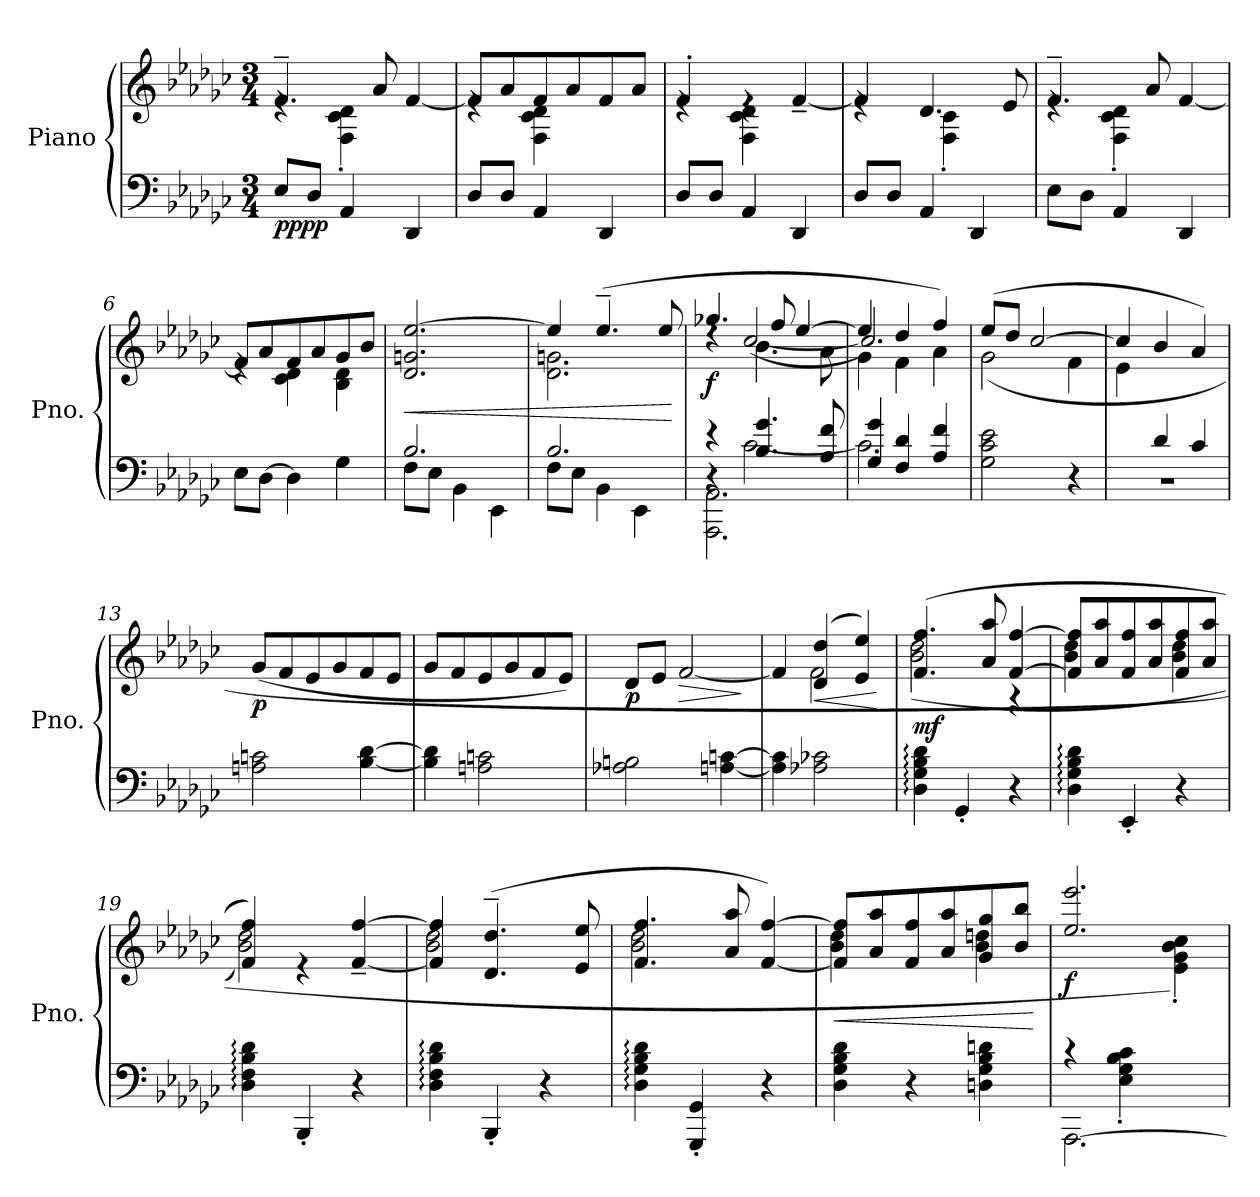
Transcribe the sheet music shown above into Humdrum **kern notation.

**kern	**kern	**dynam
*part1	*part1	*part1
*staff2	*staff1	*staff1/2
*I"Piano	*	*
*I'Pno.	*	*
*clefF4	*clefG2	*
*k[b-e-a-d-g-c-]	*k[b-e-a-d-g-c-]	*
*M3/4	*M3/4	*
=1	=1	=1
*	*^	*
!	!	!	!LO:DY:b=2
!	!	!	!LO:DY:n=1:b
8E-/L	4.f~/	4re	pp pp
8D-/J	.	.	.
4AA-/	.	4F\' 4c-\' 4d-\'	.
.	8a-/	.	.
4DD-/	[4f/	4ryy	.
=2	=2	=2	=2
8D-/L	8f/L]	4re	.
8D-/J	8a-/	.	.
4AA-/	8f/	4F\ 4c-\ 4d-\	.
.	8a-/	.	.
4DD-/	8f/	4ryy	.
.	8a-/J	.	.
=3	=3	=3	=3
8D-/L	4f'/	4re	.
8D-/J	.	.	.
4AA-/	4re	4F\ 4c-\ 4d-\	.
4DD-/	[4f~/	4ryy	.
=4	=4	=4	=4
8D-/L	4f/]	4re	.
8D-/J	.	.	.
4AA-/	4.d-/	4F\' 4c-\'	.
4DD-/	.	4ryy	.
.	8e-/	.	.
!!LO:LB:g=z	!!
=5	=5	=5	=5
8E-\L	4.f~/	4re	.
8D-\J	.	.	.
4AA-/	.	4F\' 4c-\' 4d-\'	.
.	8a-/	.	.
4DD-/	[4f/	4ryy	.
=6	=6	=6	=6
8E-\L	8f/L]	4re	.
[8D-\J	8a-/	.	.
4D-\]	8f/	4c-\ 4d-\	.
.	8a-/	.	.
4G-\	8g-/	4B-\ 4d-\	.
.	8b-/J	.	.
*	*v	*v	*
=7	=7	=7
*^	*	*
!	!	!	!LO:HP:b
2.B-/	8F\L	2.d-/ 2.gn/ [2.ee-/	<
.	8E-\J	.	.
.	4BB-\	.	.
.	4EE-\	.	.
=8	=8	=8	=8
*	*	*^	*
2.B-/	8F\L	4ee-/]	2.d-\ 2.gn\	.
.	8E-\J	.	.	.
.	4BB-\	(>4.ee-~/	.	.
.	4EE-\	.	.	.
.	.	8ee-/	.	.
*v	*v	*	*	*
*	*v	*v	*
.	.	[
=9	=9	=9
*^	*^	*
*	*^	*	*^	*
!	!	!	!	!	!	!LO:DY:b
2.AAA-\ 2.AA-\	4re	4r	4.gg-X/	4rdd	4ryy	f
.	[2c-\	4.B-/ 4.g-/	.	(>[2cc-/	4.b-\	.
.	.	.	8ff/	.	.	.
.	.	.	[4ee-/	.	.	.
.	.	8A-/ 8f/	.	.	8a-\	.
*	*v	*v	*	*	*	*
!!LO:LB:g=z	!!	!!
=10	=10	=10	=10	=10	=10
2.c-\]	4G-/ 4g-/	4ee-/]	2.cc-/])	4g-\	.
.	4F/ 4d-/	4dd-/	.	4f\	.
.	4A-/ 4f/	4ff/)	.	4a-\	.
*v	*v	*	*	*	*
*	*	*v	*v	*
=11	=11	=11	=11
2G-\ 2c-\ 2e-\	(>8ee-/L	(<2g-\	.
.	8dd-/J	.	.
.	[2cc-/	.	.
4r	.	4f\	.
=12	=12	=12	=12
*^	*	*	*
4ryy	2.r	4cc-/]	4e-\	.
4d-/	.	4b-/	2ryy	.
4c-/)	.	4a-/)	.	.
*v	*v	*	*	*
*	*v	*v	*
=13	=13	=13
!	!	!LO:DY:b
2An\ 2cn\	(>8g-/L	p
.	8f/	.
.	8e-/	.
.	8g-/	.
[4B-\ [4d-\	8f/	.
.	8e-/J	.
=14	=14	=14
4B-\] 4d-\]	8g-/L	.
.	8f/	.
2An\ 2cn\	8e-/	.
.	8g-/	.
.	8f/	.
.	8e-/J)	.
!!LO:LB:g=z
=15	=15	=15
!	!	!LO:DY:b
2A-X\ 2Bn\	8d-/L	p
.	8e-/J	.
!	!	!LO:HP:b
.	[2f/	>
[4An\ [4cn\	.	.
.	.	]
=16	=16	=16
*	*^	*
4A\] 4c\]	4f/]	4ryy	.
!	!	!	!LO:HP:b
2A-X\ 2c-X\	(>4d-/ 4dd-/	2f\	<
.	4e-/ 4ee-/)	.	.
*	*v	*v	*
.	.	[
=17	=17	=17
*	*^	*
!	!	!	!LO:DY:a=2
4D-\: 4G-\: 4B-\: 4d-\:	(>4.f/ 4.ff/	(<2b-\ 2dd-\	mf
4GG-'/	.	.	.
.	8a-/ 8aa-/	.	.
4r	[4f/ [4ff/	4r	.
=18	=18	=18	=18
4D-\: 4G-\: 4B-\: 4d-\:	8f/] 8ff/]L	4b-\ 4dd-\	.
.	8a-/ 8aa-/	.	.
4EE-'/	8f/ 8ff/	4ryy	.
.	8a-/ 8aa-/	.	.
4r	8f/ 8ff/	4b-\ 4dd-\	.
.	8a-/ 8aa-/J	.	.
=19	=19	=19	=19
4D-\: 4F\: 4B-\: 4d-\:	4f/ 4ff/)	2b-\ 2dd-\)	.
4BBB-'/	4re	.	.
4r	[4f/~ [4ff/~	4ryy	.
!!LO:LB:g=z	!!
=20	=20	=20	=20
4D-\: 4F\: 4B-\: 4d-\:	4f/] 4ff/]	2b-\ 2dd-\	.
4BBB-'/	(>4.d-/~ 4.dd-/~	.	.
4r	.	4ryy	.
.	8e-/ 8ee-/	.	.
=21	=21	=21	=21
4D-\: 4G-\: 4B-\: 4d-\:	4.f/ 4.ff/	2b-\ 2dd-\	.
4GGG-/' 4GG-/'	.	.	.
.	8a-/ 8aa-/	.	.
4r	[4f/ [4ff/)	4ryy	.
=22	=22	=22	=22
!	!	!	!LO:HP:b
4D-\ 4G-\ 4B-\ 4d-\	8f/] 8ff/]L	4b-\ 4dd-\	<
.	8a-/ 8aa-/	.	.
4r	8f/ 8ff/	4ryy	.
.	8a-/ 8aa-/	.	.
4Dn\ 4G-\ 4B-\ 4dn\	8g-/ 8gg-/	4b-\ 4ddn\	.
.	8b-/ 8bb-/J	.	.
*	*v	*v	*
.	.	[
=23	=23	=23
*^	*^	*
!	!	!	!	!LO:DY:b
[2.AAA-\	4rc	2.ee-/ 2.eee-/	2ryy	f
.	(>4E-\' 4G-\' 4B-\' 4c-\'	.	.	.
.	4ryy	.	4e-\' 4g-\' 4b-\' 4cc-\')	.
*v	*v	*	*	*
*	*v	*v	*
=	=	=
*-	*-	*-
